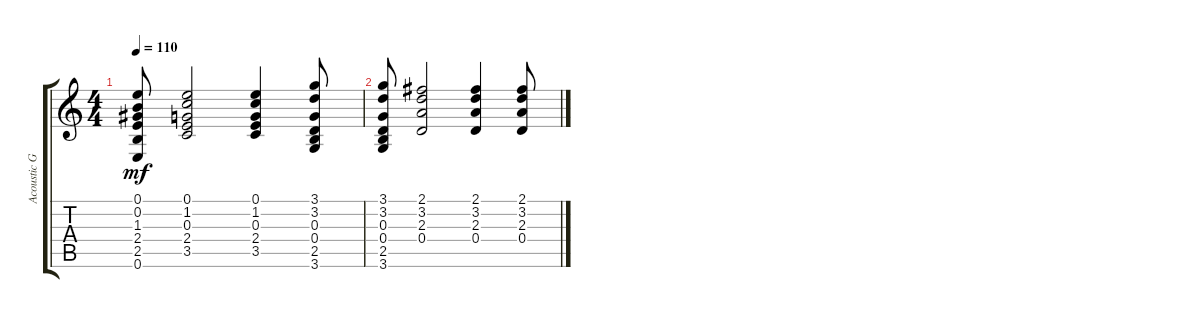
\track ("Acoustic Guitar 2" "Acoustic G") {instrument acousticguitarsteel}
\staff {score tabs}
\tuning (E4 B3 G3 D3 A2 E2) {hide}
\ts (4 4)
\tempo 110
\clef g2
\ks c
(0.1 0.2 1.3 2.4 2.5 0.6).8{dy mf} (0.1 1.2 0.3 2.4 3.5).2 (0.1 1.2 0.3 2.4 3.5).4 (3.1 3.2 0.3 0.4 2.5 3.6).8 |
(3.1 3.2 0.3 0.4 2.5 3.6).8 (2.1 3.2 2.3 0.4).2 (2.1 3.2 2.3 0.4).4 (2.1 3.2 2.3 0.4).8
